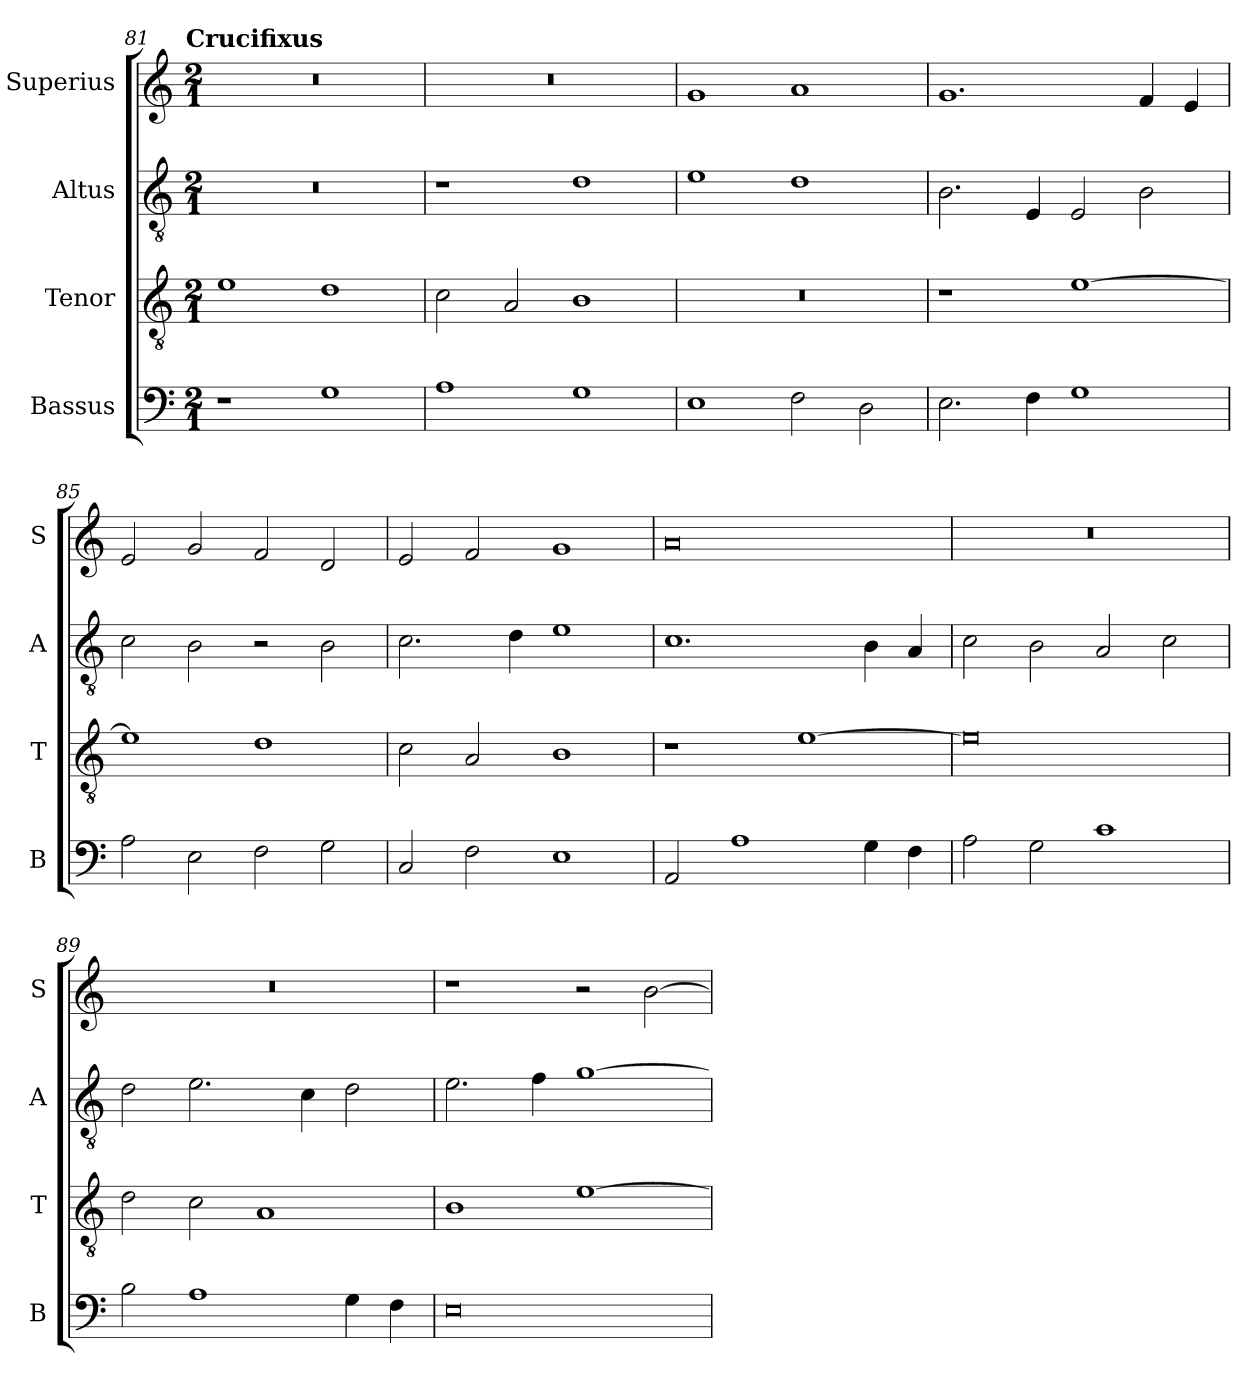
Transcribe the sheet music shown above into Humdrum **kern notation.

**kern	**kern	**kern	**kern
*part4	*part3	*part2	*part1
*staff4	*staff3	*staff2	*staff1
*I"Bassus	*I"Tenor	*I"Altus	*I"Superius
*I'B	*I'T	*I'A	*I'S
!!LO:LB:g=z
*clefF4	*clefGv2	*clefGv2	*clefG2
*k[]	*k[]	*k[]	*k[]
!!LO:TX:omd:t=Crucifixus
*M2/1	*M2/1	*M2/1	*M2/1
=81	=81	=81	=81
1r	1e	0r	0r
1G	1d	.	.
=82	=82	=82	=82
1A	2c\	1r	0r
.	2A/	.	.
1G	1B	1d	.
=83	=83	=83	=83
1E	0r	1e	1g
2F\	.	1d	1a
2D\	.	.	.
=84	=84	=84	=84
2.E\	1r	2.B\	1.g
4F\	.	4E/	.
1G	[1e	2E/	.
.	.	2B\	4f/
.	.	.	4e/
=85	=85	=85	=85
2A\	1e]	2c\	2e/
2E\	.	2B\	2g/
2F\	1d	2r	2f/
2G\	.	2B\	2d/
=86	=86	=86	=86
2C/	2c\	2.c\	2e/
2F\	2A/	.	2f/
.	.	4d\	.
1E	1B	1e	1g
=87	=87	=87	=87
2AA/	1r	1.c	0a
1A	.	.	.
.	[1e	.	.
4G\	.	4B\	.
4F\	.	4A/	.
=88	=88	=88	=88
2A\	0e]	2c\	0r
2G\	.	2B\	.
1c	.	2A/	.
.	.	2c\	.
=89	=89	=89	=89
2B\	2d\	2d\	0r
1A	2c\	2.e\	.
.	1A	.	.
.	.	4c\	.
4G\	.	2d\	.
4F\	.	.	.
=90	=90	=90	=90
0E	1B	2.e\	1r
.	.	4f\	.
.	[1e	[1g	2r
.	.	.	[2b\
=	=	=	=
*-	*-	*-	*-
